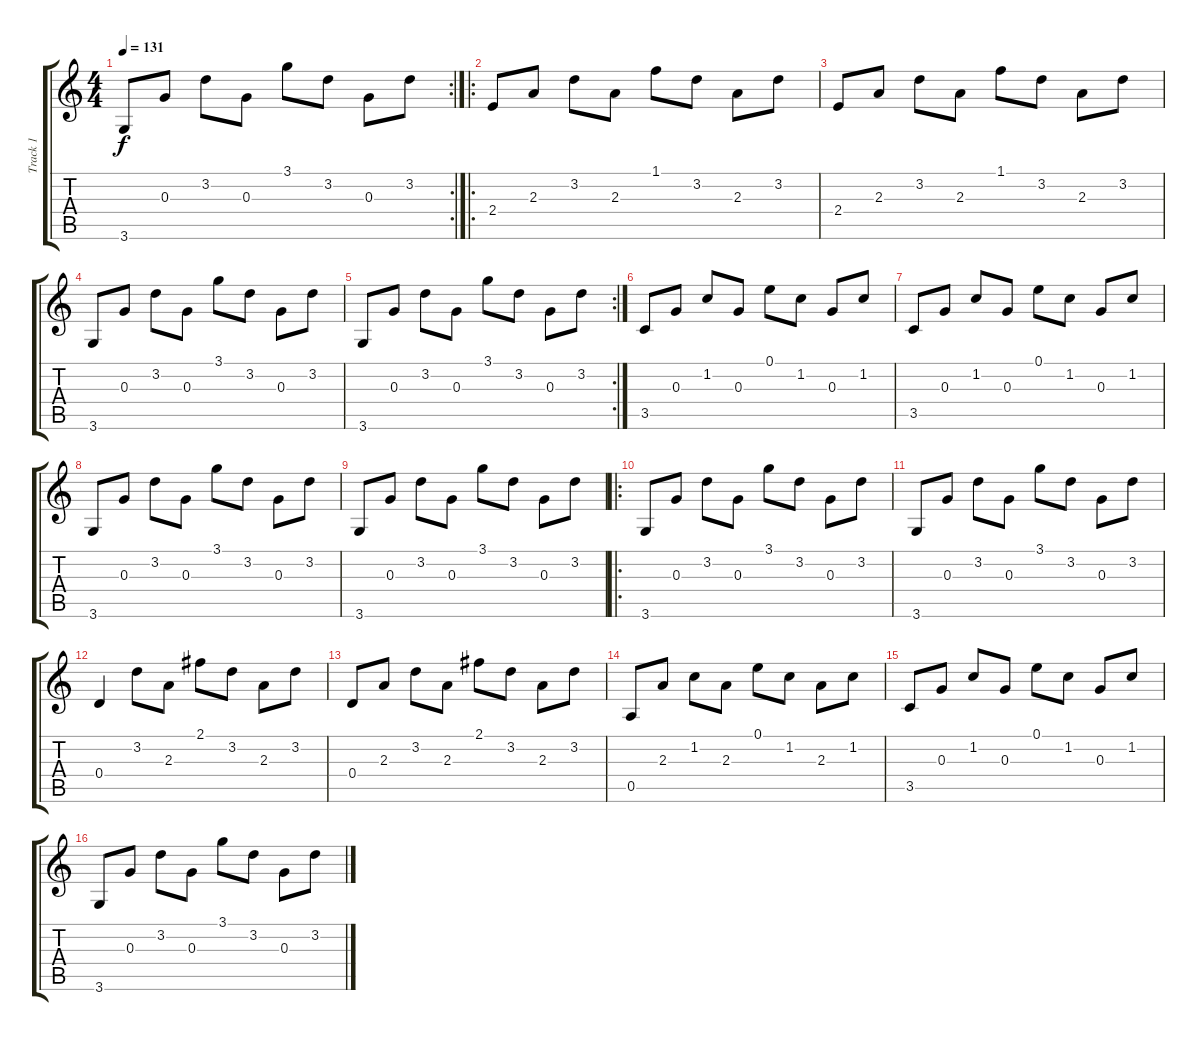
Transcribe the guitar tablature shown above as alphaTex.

\track ("Track 1" "Track 1") {instrument acousticguitarnylon}
\staff {score tabs}
\tuning (E4 B3 G3 D3 A2 E2) {hide}
\rc 2
\ts (4 4)
\tempo 131
\clef g2
\ks c
3.6.8{dy f} 0.3.8 3.2.8 0.3.8 3.1.8 3.2.8 0.3.8 3.2.8 |
\ro
2.4.8 2.3.8 3.2.8 2.3.8 1.1.8 3.2.8 2.3.8 3.2.8 |
2.4.8 2.3.8 3.2.8 2.3.8 1.1.8 3.2.8 2.3.8 3.2.8 |
3.6.8 0.3.8 3.2.8 0.3.8 3.1.8 3.2.8 0.3.8 3.2.8 |
\rc 2
3.6.8 0.3.8 3.2.8 0.3.8 3.1.8 3.2.8 0.3.8 3.2.8 |
3.5.8 0.3.8 1.2.8 0.3.8 0.1.8 1.2.8 0.3.8 1.2.8 |
3.5.8 0.3.8 1.2.8 0.3.8 0.1.8 1.2.8 0.3.8 1.2.8 |
3.6.8 0.3.8 3.2.8 0.3.8 3.1.8 3.2.8 0.3.8 3.2.8 |
3.6.8 0.3.8 3.2.8 0.3.8 3.1.8 3.2.8 0.3.8 3.2.8 |
\ro
3.6.8 0.3.8 3.2.8 0.3.8 3.1.8 3.2.8 0.3.8 3.2.8 |
3.6.8 0.3.8 3.2.8 0.3.8 3.1.8 3.2.8 0.3.8 3.2.8 |
0.4.4 3.2.8 2.3.8 2.1.8 3.2.8 2.3.8 3.2.8 |
0.4.8 2.3.8 3.2.8 2.3.8 2.1.8 3.2.8 2.3.8 3.2.8 |
0.5.8 2.3.8 1.2.8 2.3.8 0.1.8 1.2.8 2.3.8 1.2.8 |
3.5.8 0.3.8 1.2.8 0.3.8 0.1.8 1.2.8 0.3.8 1.2.8 |
3.6.8 0.3.8 3.2.8 0.3.8 3.1.8 3.2.8 0.3.8 3.2.8
